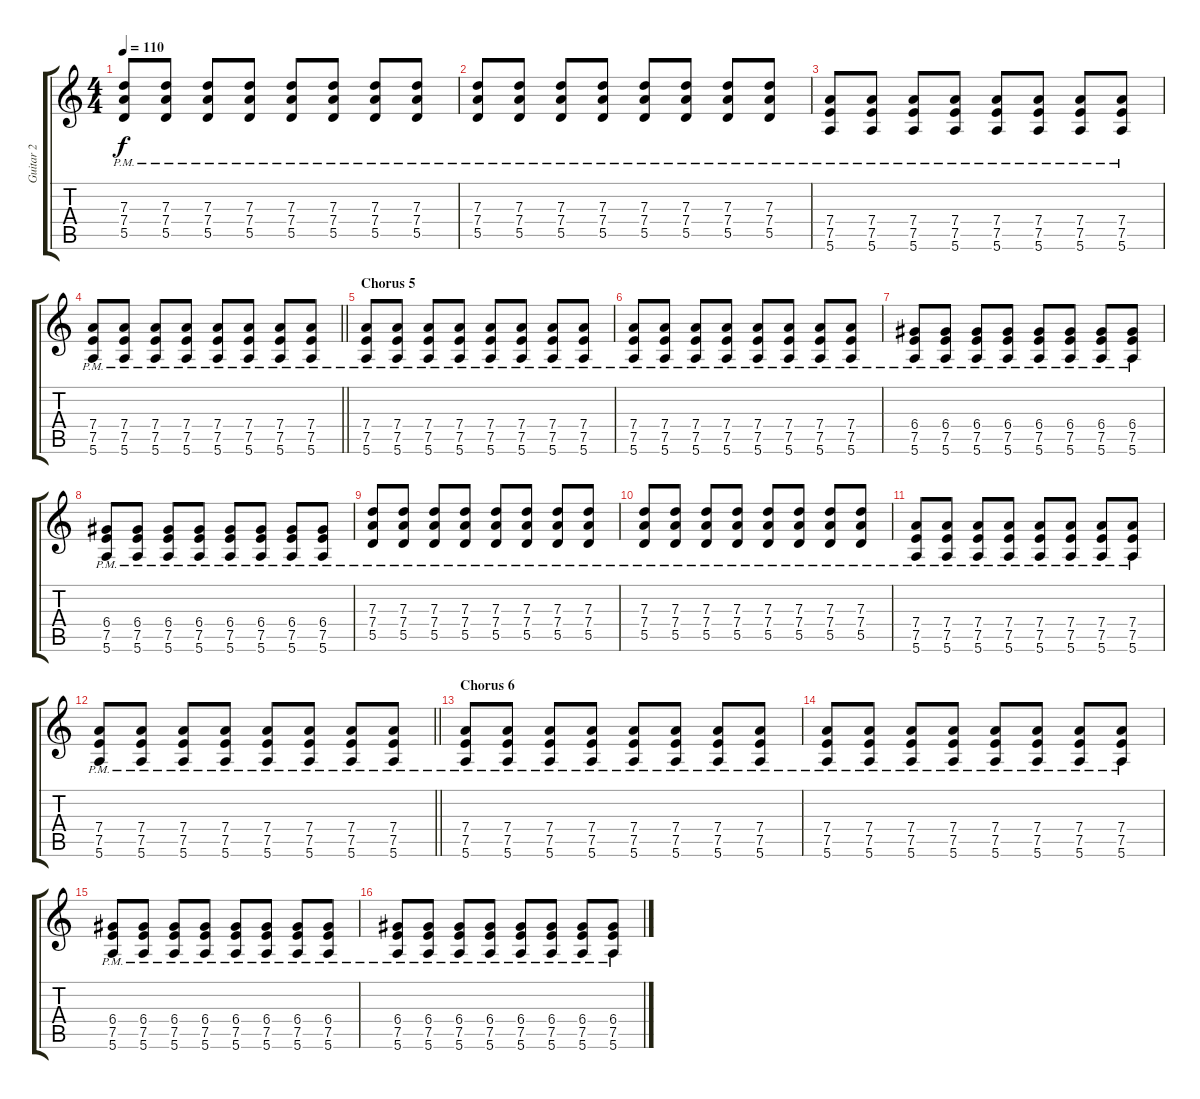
\track ("Guitar 2" "Guitar 2") {instrument electricguitarclean}
\staff {score tabs}
\tuning (E4 B3 G3 D3 A2 E2) {hide}
\ts (4 4)
\tempo 110
\clef g2
\ks c
(7.3{pm} 7.4{pm} 5.5{pm}).8{dy f} (7.3{pm} 7.4{pm} 5.5{pm}).8 (7.3{pm} 7.4{pm} 5.5{pm}).8 (7.3{pm} 7.4{pm} 5.5{pm}).8 (7.3{pm} 7.4{pm} 5.5{pm}).8 (7.3{pm} 7.4{pm} 5.5{pm}).8 (7.3{pm} 7.4{pm} 5.5{pm}).8 (7.3{pm} 7.4{pm} 5.5{pm}).8 |
(7.3{pm} 7.4{pm} 5.5{pm}).8 (7.3{pm} 7.4{pm} 5.5{pm}).8 (7.3{pm} 7.4{pm} 5.5{pm}).8 (7.3{pm} 7.4{pm} 5.5{pm}).8 (7.3{pm} 7.4{pm} 5.5{pm}).8 (7.3{pm} 7.4{pm} 5.5{pm}).8 (7.3{pm} 7.4{pm} 5.5{pm}).8 (7.3{pm} 7.4{pm} 5.5{pm}).8 |
(7.4{pm} 7.5{pm} 5.6{pm}).8 (7.4{pm} 7.5{pm} 5.6{pm}).8 (7.4{pm} 7.5{pm} 5.6{pm}).8 (7.4{pm} 7.5{pm} 5.6{pm}).8 (7.4{pm} 7.5{pm} 5.6{pm}).8 (7.4{pm} 7.5{pm} 5.6{pm}).8 (7.4{pm} 7.5{pm} 5.6{pm}).8 (7.4{pm} 7.5{pm} 5.6{pm}).8 |
\barLineRight lightlight
(7.4{pm} 7.5{pm} 5.6{pm}).8 (7.4{pm} 7.5{pm} 5.6{pm}).8 (7.4{pm} 7.5{pm} 5.6{pm}).8 (7.4{pm} 7.5{pm} 5.6{pm}).8 (7.4{pm} 7.5{pm} 5.6{pm}).8 (7.4{pm} 7.5{pm} 5.6{pm}).8 (7.4{pm} 7.5{pm} 5.6{pm}).8 (7.4{pm} 7.5{pm} 5.6{pm}).8 |
\section ("" "Chorus 5")
(7.4{pm} 7.5{pm} 5.6{pm}).8{instrument overdrivenguitar} (7.4{pm} 7.5{pm} 5.6{pm}).8 (7.4{pm} 7.5{pm} 5.6{pm}).8 (7.4{pm} 7.5{pm} 5.6{pm}).8 (7.4{pm} 7.5{pm} 5.6{pm}).8 (7.4{pm} 7.5{pm} 5.6{pm}).8 (7.4{pm} 7.5{pm} 5.6{pm}).8 (7.4{pm} 7.5{pm} 5.6{pm}).8 |
(7.4{pm} 7.5{pm} 5.6{pm}).8 (7.4{pm} 7.5{pm} 5.6{pm}).8 (7.4{pm} 7.5{pm} 5.6{pm}).8 (7.4{pm} 7.5{pm} 5.6{pm}).8 (7.4{pm} 7.5{pm} 5.6{pm}).8 (7.4{pm} 7.5{pm} 5.6{pm}).8 (7.4{pm} 7.5{pm} 5.6{pm}).8 (7.4{pm} 7.5{pm} 5.6{pm}).8 |
(6.4{pm} 7.5{pm} 5.6{pm}).8 (6.4{pm} 7.5{pm} 5.6{pm}).8 (6.4{pm} 7.5{pm} 5.6{pm}).8 (6.4{pm} 7.5{pm} 5.6{pm}).8 (6.4{pm} 7.5{pm} 5.6{pm}).8 (6.4{pm} 7.5{pm} 5.6{pm}).8 (6.4{pm} 7.5{pm} 5.6{pm}).8 (6.4{pm} 7.5{pm} 5.6{pm}).8 |
(6.4{pm} 7.5{pm} 5.6{pm}).8 (6.4{pm} 7.5{pm} 5.6{pm}).8 (6.4{pm} 7.5{pm} 5.6{pm}).8 (6.4{pm} 7.5{pm} 5.6{pm}).8 (6.4{pm} 7.5{pm} 5.6{pm}).8 (6.4{pm} 7.5{pm} 5.6{pm}).8 (6.4{pm} 7.5{pm} 5.6{pm}).8 (6.4{pm} 7.5{pm} 5.6{pm}).8 |
(7.3{pm} 7.4{pm} 5.5{pm}).8 (7.3{pm} 7.4{pm} 5.5{pm}).8 (7.3{pm} 7.4{pm} 5.5{pm}).8 (7.3{pm} 7.4{pm} 5.5{pm}).8 (7.3{pm} 7.4{pm} 5.5{pm}).8 (7.3{pm} 7.4{pm} 5.5{pm}).8 (7.3{pm} 7.4{pm} 5.5{pm}).8 (7.3{pm} 7.4{pm} 5.5{pm}).8 |
(7.3{pm} 7.4{pm} 5.5{pm}).8 (7.3{pm} 7.4{pm} 5.5{pm}).8 (7.3{pm} 7.4{pm} 5.5{pm}).8 (7.3{pm} 7.4{pm} 5.5{pm}).8 (7.3{pm} 7.4{pm} 5.5{pm}).8 (7.3{pm} 7.4{pm} 5.5{pm}).8 (7.3{pm} 7.4{pm} 5.5{pm}).8 (7.3{pm} 7.4{pm} 5.5{pm}).8 |
(7.4{pm} 7.5{pm} 5.6{pm}).8 (7.4{pm} 7.5{pm} 5.6{pm}).8 (7.4{pm} 7.5{pm} 5.6{pm}).8 (7.4{pm} 7.5{pm} 5.6{pm}).8 (7.4{pm} 7.5{pm} 5.6{pm}).8 (7.4{pm} 7.5{pm} 5.6{pm}).8 (7.4{pm} 7.5{pm} 5.6{pm}).8 (7.4{pm} 7.5{pm} 5.6{pm}).8 |
\barLineRight lightlight
(7.4{pm} 7.5{pm} 5.6{pm}).8 (7.4{pm} 7.5{pm} 5.6{pm}).8 (7.4{pm} 7.5{pm} 5.6{pm}).8 (7.4{pm} 7.5{pm} 5.6{pm}).8 (7.4{pm} 7.5{pm} 5.6{pm}).8 (7.4{pm} 7.5{pm} 5.6{pm}).8 (7.4{pm} 7.5{pm} 5.6{pm}).8 (7.4{pm} 7.5{pm} 5.6{pm}).8 |
\section ("" "Chorus 6")
(7.4{pm} 7.5{pm} 5.6{pm}).8{instrument overdrivenguitar} (7.4{pm} 7.5{pm} 5.6{pm}).8 (7.4{pm} 7.5{pm} 5.6{pm}).8 (7.4{pm} 7.5{pm} 5.6{pm}).8 (7.4{pm} 7.5{pm} 5.6{pm}).8 (7.4{pm} 7.5{pm} 5.6{pm}).8 (7.4{pm} 7.5{pm} 5.6{pm}).8 (7.4{pm} 7.5{pm} 5.6{pm}).8 |
(7.4{pm} 7.5{pm} 5.6{pm}).8 (7.4{pm} 7.5{pm} 5.6{pm}).8 (7.4{pm} 7.5{pm} 5.6{pm}).8 (7.4{pm} 7.5{pm} 5.6{pm}).8 (7.4{pm} 7.5{pm} 5.6{pm}).8 (7.4{pm} 7.5{pm} 5.6{pm}).8 (7.4{pm} 7.5{pm} 5.6{pm}).8 (7.4{pm} 7.5{pm} 5.6{pm}).8 |
(6.4{pm} 7.5{pm} 5.6{pm}).8 (6.4{pm} 7.5{pm} 5.6{pm}).8 (6.4{pm} 7.5{pm} 5.6{pm}).8 (6.4{pm} 7.5{pm} 5.6{pm}).8 (6.4{pm} 7.5{pm} 5.6{pm}).8 (6.4{pm} 7.5{pm} 5.6{pm}).8 (6.4{pm} 7.5{pm} 5.6{pm}).8 (6.4{pm} 7.5{pm} 5.6{pm}).8 |
(6.4{pm} 7.5{pm} 5.6{pm}).8 (6.4{pm} 7.5{pm} 5.6{pm}).8 (6.4{pm} 7.5{pm} 5.6{pm}).8 (6.4{pm} 7.5{pm} 5.6{pm}).8 (6.4{pm} 7.5{pm} 5.6{pm}).8 (6.4{pm} 7.5{pm} 5.6{pm}).8 (6.4{pm} 7.5{pm} 5.6{pm}).8 (6.4{pm} 7.5{pm} 5.6{pm}).8
